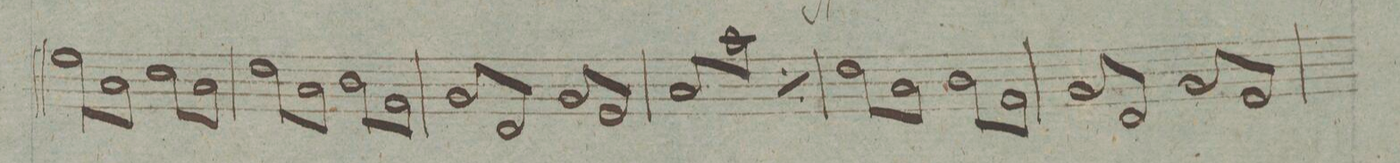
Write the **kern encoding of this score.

**kern	**dynam
*I"Viola	*
*clefC3	*
*k[f#c#g#d#]	*
*met(c|)	*
*M2/2	*
8f#\L	.
8B\	.
8f#\	.
8B\J	.
8d#\L	.
8B\	.
8d#\	.
8B\J	.
=97	=97
8e\L	.
8B\	.
8e\	.
8B\J	.
8c#\L	.
8G#\	.
8c#\	.
8G#\J	.
=98	=98
8A/L	.
8E/	.
8A/	.
8E/J	.
8A/L	.
8F#/	.
8A/	.
8F#/J	.
=99	=99
8B/L	.
8b/	.
8B\	.
8b\J	.
*rep	*
8B/L	.
8b/	.
8B\	.
8b\J	.
*Xrep	*
=100	=100
8e\L	.
8B\	.
8e\	.
8B\J	.
8c#\L	.
8G#\	.
8c#\	.
8G#\J	.
=101	=101
8A/L	.
8E/	.
8A/	.
8E/J	.
8A/L	.
8F#/	.
8A/	.
8F#/J	.
=102	=102
*-	*-
